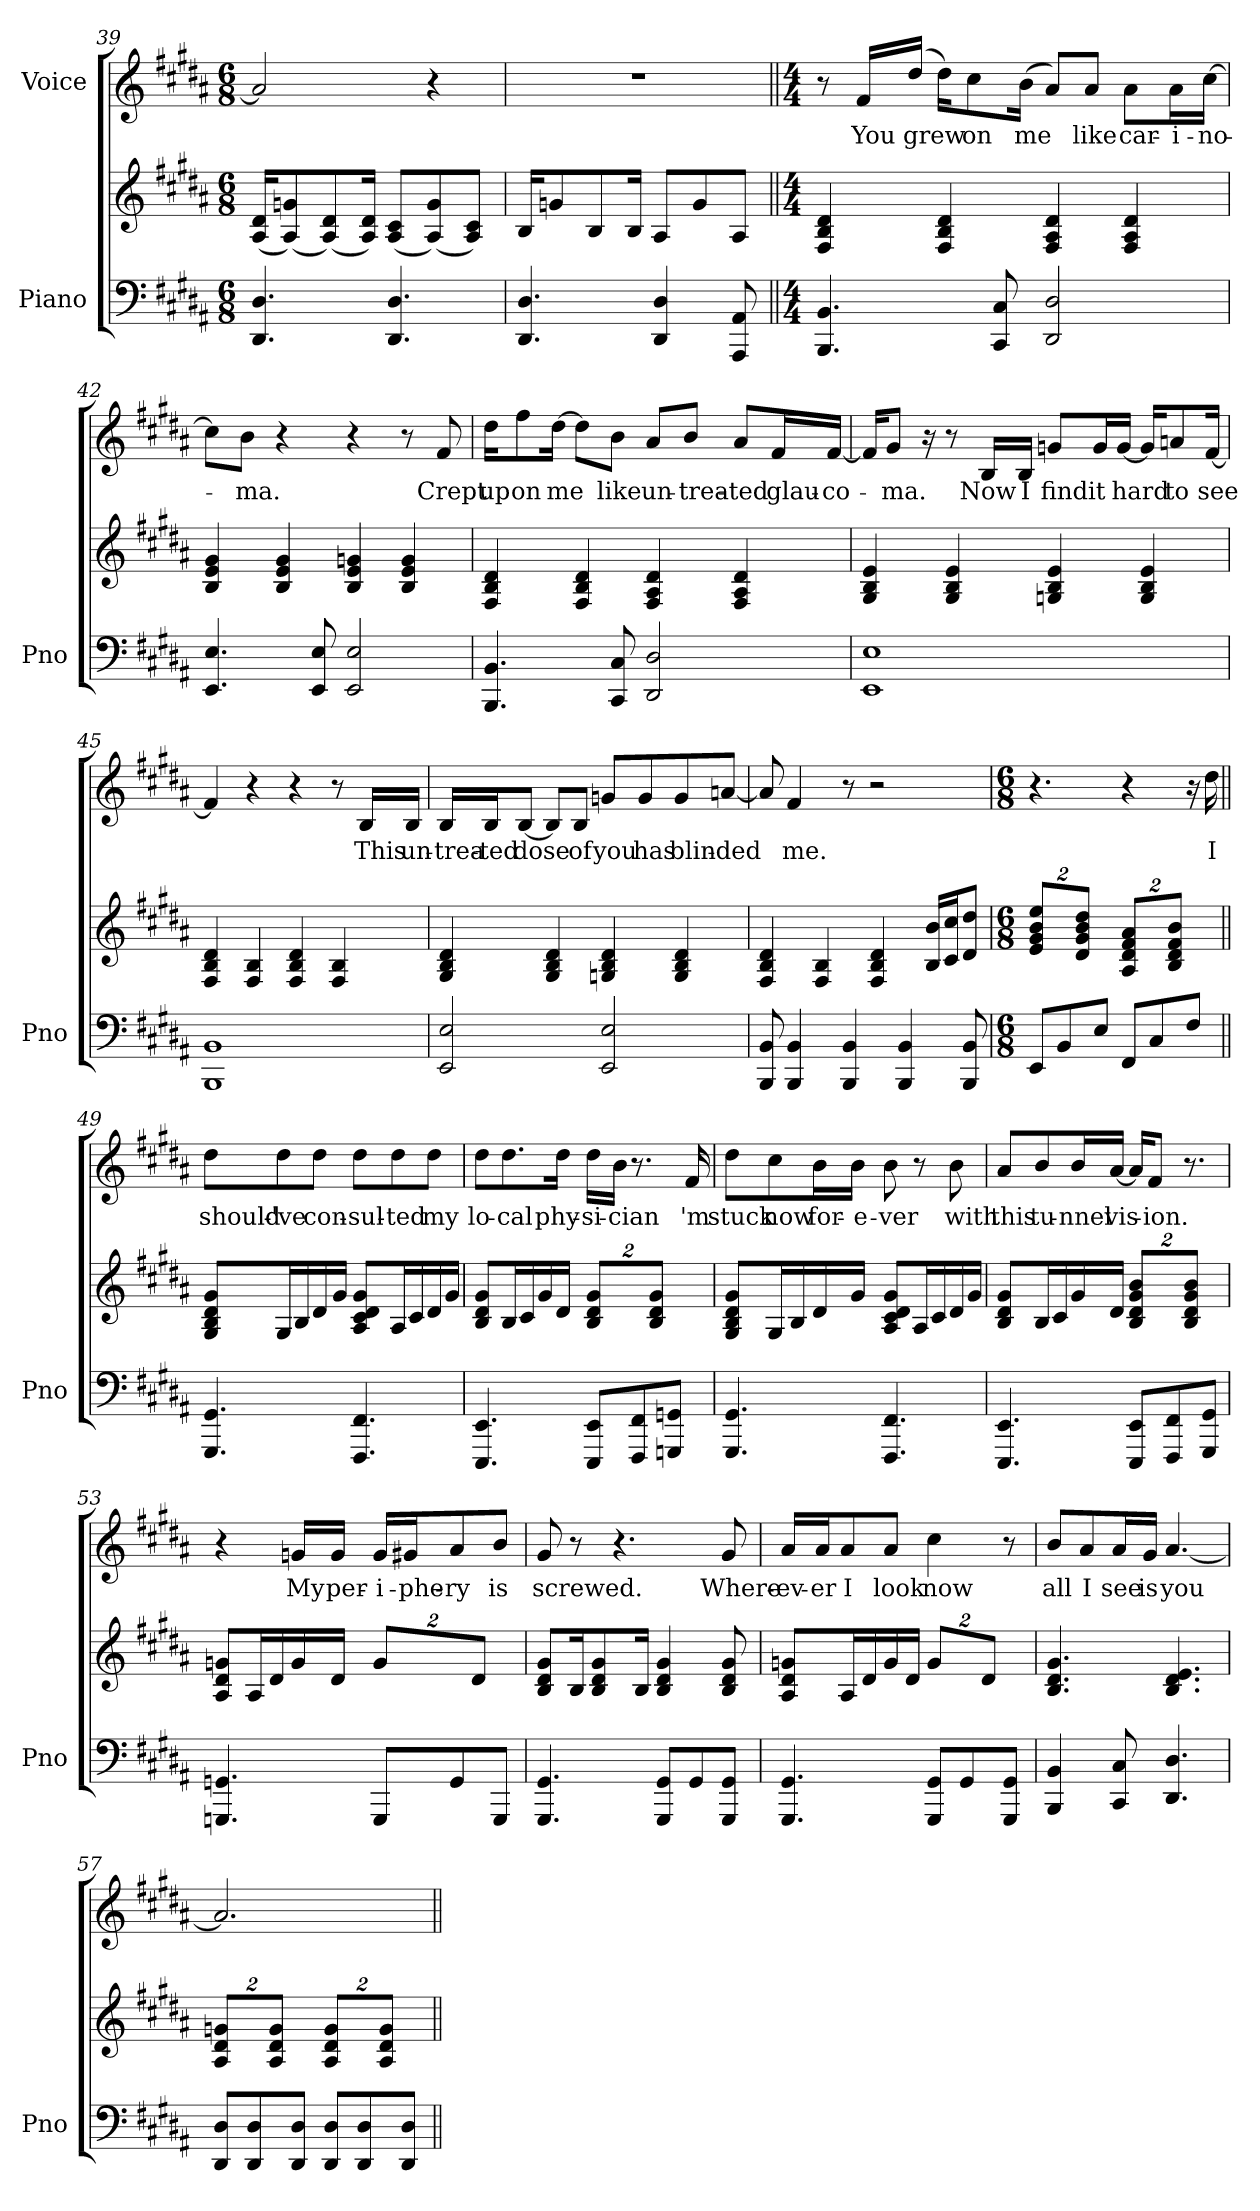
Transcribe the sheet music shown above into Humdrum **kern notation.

**kern	**kern	**kern	**text
*part2	*part2	*part1	*part1
*staff3	*staff2	*staff1	*staff1
*I"Piano	*	*I"Voice	*
*I'Pno	*	*	*
*clefF4	*clefG2	*clefG2	*
*k[f#c#g#d#a#]	*k[f#c#g#d#a#]	*k[f#c#g#d#a#]	*
*M6/8	*M6/8	*M6/8	*
=39	=39	=39	=39
4.DD#/ 4.D#/	(16A#/ 16d#/KL	2a#/]	.
.	(8A#/ 8gn/)	.	.
.	(8A#/ 8d#/)	.	.
.	16A#/ 16d#/Jk)	.	.
4.DD#/ 4.D#/	(8A#/ 8c#/L	.	.
.	(8A#/ 8g/)	4r	.
.	8A#/ 8c#/J)	.	.
!!LO:LB:g=z
=40	=40	=40	=40
4.DD#/ 4.D#/	16B/KL	2.r	.
.	8gn/	.	.
.	8B/	.	.
.	16B/Jk	.	.
4DD#/ 4D#/	8A#/L	.	.
.	8g/	.	.
8AAA#/ 8AA#/	8A#/J	.	.
=41||	=41||	=41||	=41||
*M4/4	*M4/4	*M4/4	*
4.BBB/ 4.BB/	4F#/ 4B/ 4d#/	8r	.
!	!	!	!LO:LY:b
.	.	16f#/LL	You
!	!	!	!LO:LY:b
.	.	(16dd#/JJ	grew
.	4F#/ 4B/ 4d#/	16dd#\KL)	.
!	!	!	!LO:LY:b
.	.	8cc#\	on
8CC#/ 8C#/	.	.	.
!	!	!	!LO:LY:b
.	.	(16b\Jk	me
2DD#/ 2D#/	4F#/ 4A#/ 4d#/	8a#/L)	.
!	!	!	!LO:LY:b
.	.	8a#/J	like
!	!	!	!LO:LY:b
.	4F#/ 4A#/ 4d#/	8a#\L	car-
!	!	!	!LO:LY:b
.	.	16a#\L	-i-
!	!	!	!LO:LY:b
.	.	[16cc#\JJ	-no-
=42	=42	=42	=42
4.EE/ 4.E/	4B/ 4e/ 4g#/	8cc#\L]	.
!	!	!	!LO:LY:b
.	.	8b\J	-ma.
.	4B/ 4e/ 4g#/	4r	.
8EE/ 8E/	.	.	.
2EE/ 2E/	4B/ 4e/ 4gn/	4r	.
.	4B/ 4e/ 4g/	8r	.
!	!	!	!LO:LY:b
.	.	8f#/	Crept
!!LO:LB:g=z
=43	=43	=43	=43
!	!	!	!LO:LY:b
4.BBB/ 4.BB/	4F#/ 4B/ 4d#/	16dd#\KL	up
!	!	!	!LO:LY:b
.	.	8ff#\	on
!	!	!	!LO:LY:b
.	.	[16dd#\Jk	me
.	4F#/ 4B/ 4d#/	8dd#\L]	.
!	!	!	!LO:LY:b
8CC#/ 8C#/	.	8b\J	like
!	!	!	!LO:LY:b
2DD#/ 2D#/	4F#/ 4A#/ 4d#/	8a#/L	un-
!	!	!	!LO:LY:b
.	.	8b/J	-trea-
!	!	!	!LO:LY:b
.	4F#/ 4A#/ 4d#/	8a#/L	-ted
!	!	!	!LO:LY:b
.	.	16f#/L	glau-
!	!	!	!LO:LY:b
.	.	[16f#/JJ	-co-
=44	=44	=44	=44
1EE 1E	4G#/ 4B/ 4e/	16f#/KL]	.
!	!	!	!LO:LY:b
.	.	8g#/J	-ma.
.	.	16r	.
.	4G#/ 4B/ 4e/	8r	.
!	!	!	!LO:LY:b
.	.	16B/LL	Now
!	!	!	!LO:LY:b
.	.	16B/JJ	I
!	!	!	!LO:LY:b
.	4Gn/ 4B/ 4e/	8gn/L	find
!	!	!	!LO:LY:b
.	.	16g/L	it
!	!	!	!LO:LY:b
.	.	[16g/JJ	hard
.	4G/ 4B/ 4e/	16g/KL]	.
!	!	!	!LO:LY:b
.	.	8an/	to
!	!	!	!LO:LY:b
.	.	[16f#/Jk	see
!!LO:PB:g=z
=45	=45	=45	=45
1BBB 1BB	4F#/ 4B/ 4d#/	4f#/]	.
.	4F#/ 4B/	4r	.
.	4F#/ 4B/ 4d#/	4r	.
.	4F#/ 4B/	8r	.
!	!	!	!LO:LY:b
.	.	16B/LL	This
!	!	!	!LO:LY:b
.	.	16B/JJ	un-
=46	=46	=46	=46
!	!	!	!LO:LY:b
2EE/ 2E/	4G#/ 4B/ 4d#/	16B/LL	-trea-
!	!	!	!LO:LY:b
.	.	16B/J	-ted
!	!	!	!LO:LY:b
.	.	[8B/J	dose
.	4G#/ 4B/ 4d#/	8B/L]	.
!	!	!	!LO:LY:b
.	.	8B/J	of
!	!	!	!LO:LY:b
2EE/ 2E/	4Gn/ 4B/ 4d#/	8gn/L	you
!	!	!	!LO:LY:b
.	.	8g/	has
!	!	!	!LO:LY:b
.	4G/ 4B/ 4d#/	8g/	blin-
!	!	!	!LO:LY:b
.	.	[8an/J	-ded
=47	=47	=47	=47
8BBB/ 8BB/	4F#/ 4B/ 4d#/	8a/]	.
!	!	!	!LO:LY:b
4BBB/ 4BB/	.	4f#/	me.
.	4F#/ 4B/	.	.
4BBB/ 4BB/	.	8r	.
.	4F#/ 4B/ 4d#/	2r	.
4BBB/ 4BB/	.	.	.
.	16B/ 16b/LL	.	.
.	16c#/ 16cc#/J	.	.
8BBB/ 8BB/	8d#/ 8dd#/J	.	.
!!LO:LB:g=z
=48	=48	=48	=48
*M6/8	*M6/8	*M6/8	*
*	*Xbrackettup	*	*
8EE/L	16%3e/ 16%3g#/ 16%3b/ 16%3ee/L	4.r	.
8BB/	.	.	.
.	16%3d#/ 16%3g#/ 16%3b/ 16%3dd#/J	.	.
8E/J	.	.	.
8FF#/L	16%3A#/ 16%3d#/ 16%3f#/ 16%3a#/L	4r	.
8C#/	.	.	.
.	16%3B/ 16%3d#/ 16%3f#/ 16%3b/J	.	.
8F#/J	.	16r	.
!	!	!	!LO:LY:b
.	.	16dd#\	I
=49||	=49||	=49||	=49||
!	!	!	!LO:LY:b
4.GGG#/ 4.GG#/	8G#/ 8B/ 8d#/ 8g#/L	8dd#\L	should-
!	!	!	!LO:LY:b
.	16G#/L	8dd#\	-'ve
.	16B/	.	.
!	!	!	!LO:LY:b
.	16d#/	8dd#\J	con-
.	16g#/JJ	.	.
!	!	!	!LO:LY:b
4.FFF#/ 4.FF#/	8A#/ 8c#/ 8d#/ 8g#/L	8dd#\L	-sul-
!	!	!	!LO:LY:b
.	16A#/L	8dd#\	-ted
.	16c#/	.	.
!	!	!	!LO:LY:b
.	16d#/	8dd#\J	my
.	16g#/JJ	.	.
=50	=50	=50	=50
!	!	!	!LO:LY:b
4.EEE/ 4.EE/	8B/ 8d#/ 8g#/L	8dd#\L	lo-
!	!	!	!LO:LY:b
.	16B/L	8.dd#\	-cal
.	16c#/	.	.
.	16g#/	.	.
!	!	!	!LO:LY:b
.	16d#/JJ	16dd#\Jk	phy-
!	!	!	!LO:LY:b
8EEE/ 8EE/L	16%3B/ 16%3d#/ 16%3g#/L	16dd#\LL	-si-
!	!	!	!LO:LY:b
.	.	16b\JJ	-cian
8FFF#/ 8FF#/	.	8.r	.
.	16%3B/ 16%3d#/ 16%3g#/J	.	.
8GGGn/ 8GGn/J	.	.	.
!	!	!	!LO:LY:b
.	.	16f#/	'm
!!LO:LB:g=z
=51	=51	=51	=51
!	!	!	!LO:LY:b
4.GGG#/ 4.GG#/	8G#/ 8B/ 8d#/ 8g#/L	8dd#\L	stuck
!	!	!	!LO:LY:b
.	16G#/L	8cc#\	now
.	16B/	.	.
!	!	!	!LO:LY:b
.	16d#/	16b\L	for-
!	!	!	!LO:LY:b
.	16g#/JJ	16b\JJ	-e-
!	!	!	!LO:LY:b
4.FFF#/ 4.FF#/	8A#/ 8c#/ 8d#/ 8g#/L	8b\	-ver
.	16A#/L	8r	.
.	16c#/	.	.
!	!	!	!LO:LY:b
.	16d#/	8b\	with
.	16g#/JJ	.	.
=52	=52	=52	=52
!	!	!	!LO:LY:b
4.EEE/ 4.EE/	8B/ 8d#/ 8g#/L	8a#/L	this
!	!	!	!LO:LY:b
.	16B/L	8b/	tu-
.	16c#/	.	.
!	!	!	!LO:LY:b
.	16g#/	16b/L	-nnel
!	!	!	!LO:LY:b
.	16d#/JJ	[16a#/JJ	vis-
8EEE/ 8EE/L	16%3B/ 16%3d#/ 16%3g#/ 16%3b/L	16a#/KL]	.
!	!	!	!LO:LY:b
.	.	8f#/J	-ion.
8FFF#/ 8FF#/	.	.	.
.	16%3B/ 16%3d#/ 16%3g#/ 16%3b/J	8.r	.
8GGG#/ 8GG#/J	.	.	.
=53	=53	=53	=53
4.GGGn/ 4.GGn/	8A#/ 8d#/ 8gn/L	4r	.
.	16A#/L	.	.
.	16d#/	.	.
!	!	!	!LO:LY:b
.	16g/	16gn/LL	My
!	!	!	!LO:LY:b
.	16d#/JJ	16g/JJ	per-
!	!	!	!LO:LY:b
8GGG/L	16%3g/L	16g/LL	-i-
!	!	!	!LO:LY:b
.	.	16g#X/J	-phe-
!	!	!	!LO:LY:b
8GG/	.	8a#/	-ry
.	16%3d#/J	.	.
!	!	!	!LO:LY:b
8GGG/J	.	8b/J	is
!!LO:LB:g=z
=54	=54	=54	=54
!	!	!	!LO:LY:b
4.GGG#/ 4.GG#/	8B/ 8d#/ 8g#/L	8g#/	screwed.
.	16B/K	8r	.
.	8B/ 8d#/ 8g#/	.	.
.	.	4.r	.
.	16B/Jk	.	.
8GGG#/ 8GG#/L	4B/ 4d#/ 4g#/	.	.
8GG#/	.	.	.
!	!	!	!LO:LY:b
8GGG#/ 8GG#/J	8B/ 8d#/ 8g#/	8g#/	Where-
=55	=55	=55	=55
!	!	!	!LO:LY:b
4.GGG#/ 4.GG#/	8A#/ 8d#/ 8gn/L	16a#/LL	-ev-
!	!	!	!LO:LY:b
.	.	16a#/J	-er
!	!	!	!LO:LY:b
.	16A#/L	8a#/	I
.	16d#/	.	.
!	!	!	!LO:LY:b
.	16g/	8a#/J	look
.	16d#/JJ	.	.
!	!	!	!LO:LY:b
8GGG#/ 8GG#/L	16%3g/L	4cc#\	now
8GG#/	.	.	.
.	16%3d#/J	.	.
8GGG#/ 8GG#/J	.	8r	.
=56	=56	=56	=56
!	!	!	!LO:LY:b
4BBB/ 4BB/	4.B/ 4.d#/ 4.g#/	8b/L	all
!	!	!	!LO:LY:b
.	.	8a#/	I
!	!	!	!LO:LY:b
8CC#/ 8C#/	.	16a#/L	see
!	!	!	!LO:LY:b
.	.	16g#/JJ	is
!	!	!	!LO:LY:b
4.DD#/ 4.D#/	4.B/ 4.d#/ 4.e/	[4.a#/	you
=57	=57	=57	=57
8DD#/ 8D#/L	16%3A#/ 16%3d#/ 16%3gn/L	2.a#/]	.
8DD#/ 8D#/	.	.	.
.	16%3A#/ 16%3d#/ 16%3g/J	.	.
8DD#/ 8D#/J	.	.	.
8DD#/ 8D#/L	16%3A#/ 16%3d#/ 16%3g/L	.	.
8DD#/ 8D#/	.	.	.
.	16%3A#/ 16%3d#/ 16%3g/J	.	.
8DD#/ 8D#/J	.	.	.
=||	=||	=||	=||
*-	*-	*-	*-
